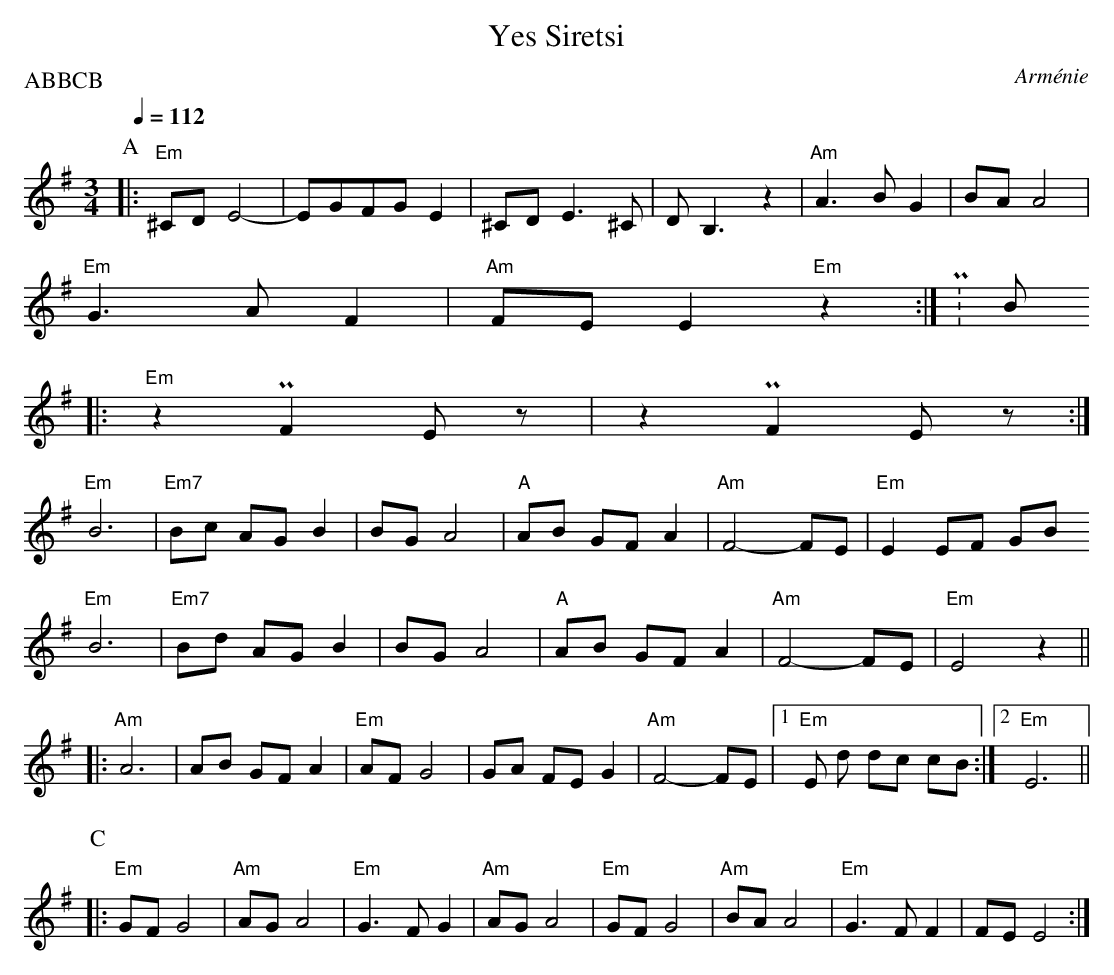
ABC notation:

X:1
T:Yes Siretsi
O:Arm\'enie
P:ABBCB
M:3/4
L:1/8
Q:1/4=112
K:Em
P:A
|: "Em"^CDE4- | EGFG E2 | ^CD E3 ^C | DB,3z2 | "Am"A3 B G2 | BA A4 |
"Em"G3 A F2 | "Am"FE E2 "Em"z2 :|P:B
|: "Em"z2PF2Ez | z2PF2Ez :|
"Em"B6 | "Em7"Bc AG B2 | BGA4 | "A"AB GF A2 | "Am"F4- FE | "Em"E2 EF GB
"Em"B6 | "Em7"Bd AG B2 | BGA4 | "A"AB GF A2 | "Am"F4- FE | "Em"E4 z2 ||
|: "Am"A6 | AB GF A2 | "Em"AF G4 | GA FE G2 | "Am"F4- FE |1 "Em"E d dc cB :|2 "Em"E6 ||
P:C
|: "Em"GF G4 | "Am"AG A4 | "Em"G3FG2 | "Am"AGA4 | "Em"GF G4 | "Am"BA A4 | "Em"G3FF2 | FEE4 :|
